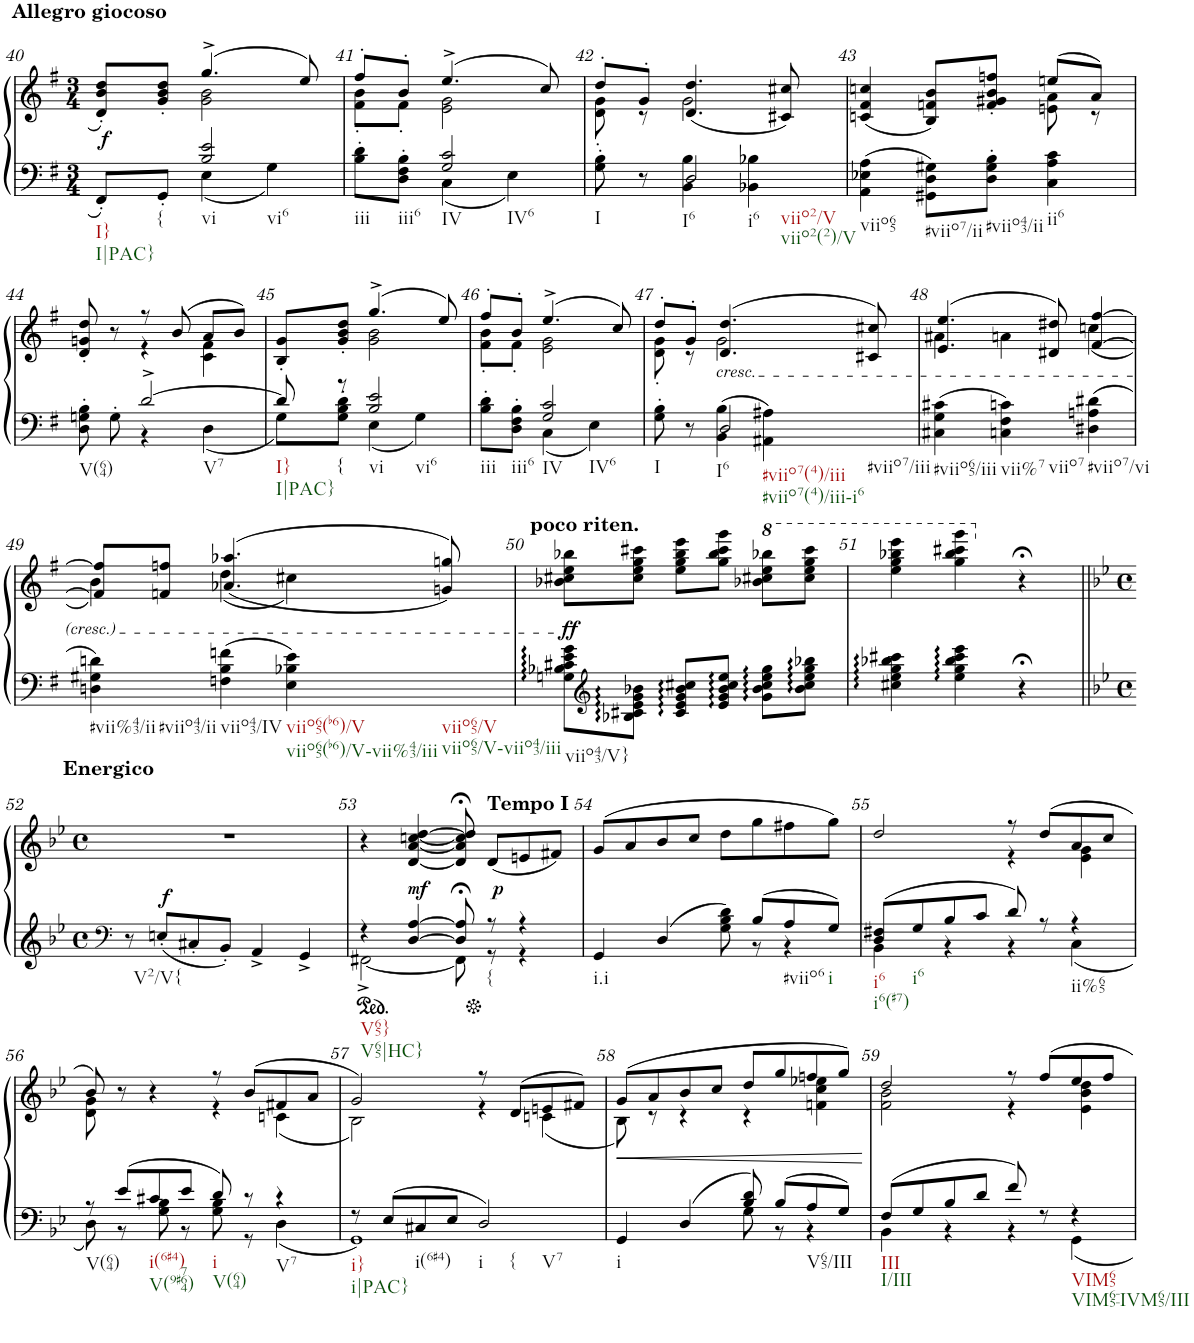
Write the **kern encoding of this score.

**kern	**kern	**dynam
*part1	*part1	*part1
*staff2	*staff1	*staff1/2
*I"Piano	*	*
*I'Pno.	*	*
!!LO:PB:g=z
*clefF4	*clefG2	*
*k[f#]	*k[f#]	*
*M3/4	*M3/4	*
=40	=40	=40
*^	*^	*
!	!	!LO:TX:a:B:t=Allegro giocoso	!	!
!LO:TX:b:t=I}	!	!	!	!
!LO:TX:b:t=I|PAC}	!	!	!	!
!	!	!	!	!LO:DY:b
8FF#'/L	4ryy	8d/' 8b/' 8dd/'L	4ryy	f
!LO:TX:b:t={	!	!	!	!
8GG'/J	.	8g/' 8b/' 8dd/'J	.	.
!LO:TX:b:t=vi	!	!	!	!
!LO:TX:b:t=vi6	!	!	!	!
2B/ 2e/	4E\	(4.gg^/	2g\ 2b\	.
.	4G\	.	.	.
.	.	8ee/)	.	.
=41	=41	=41	=41	=41
!LO:TX:b:t=iii	!	!	!	!
8B\' 8d\'L	4ryy	8ff#'/L	8f#\' 8b\'L	.
!LO:TX:b:t=iii6	!	!	!	!
8D\' 8F#\' 8B\'J	.	8b'/J	8f#'\J	.
!LO:TX:b:t=IV	!	!	!	!
!LO:TX:b:t=IV6	!	!	!	!
2G/ 2c/	4C\	(4.ee^/	2e\ 2g\	.
.	4E\	.	.	.
.	.	8cc/)	.	.
=42	=42	=42	=42	=42
!LO:TX:b:t=I	!	!	!	!
8G\' 8B\'	4ryy	8dd'/L	8d\' 8g\'	.
8r	.	8g'/J	8r	.
!LO:TX:b:t=I6	!	!	!	!
!LO:TX:b:t=i6	!	!	!	!
!LO:TX:b:t=viio2/V	!	!	!	!
!LO:TX:b:t=viio2(2)/V	!	!	!	!
2D/	4BB\ 4B\	(<4.d/ 4.dd/	2g\	.
.	4BB-X\ 4B-X\	.	.	.
.	.	8c#X/ 8cc#X/)	.	.
*v	*v	*	*	*
=43	=43	=43	=43
!LO:TX:b:t=viio65	!	!	!
4AA\ 4E-X\ 4A\	(4cn/ 4f#/ 4ccn/	2ryy	.
!LO:TX:b:t=#viio7/ii	!	!	!
8GG#X\ 8D\ 8G#X\L	8B/ 8fn/ 8b/L)	.	.
!LO:TX:b:t=#viio43/ii	!	!	!
8D\' 8G#\' 8B\'J	8f/' 8g#X/' 8b/' 8ffn/'J	.	.
!LO:TX:b:t=ii6	!	!	!
4C\ 4A\ 4c\	(8een/L	8en\ 8a\	.
.	8a/J)	8r	.
!!LO:LB:g=z	!!
=44	=44	=44	=44
*^	*	*	*
!LO:TX:b:t=V(64)	!	!	!	!
8D\' 8Gn\' 8B\'	4ryy	8d/' 8gn/' 8dd/'	4ryy	.
8G'\	.	8r	.	.
!LO:TX:b:t=V7	!	!	!	!
[2d^/	4r	8r	4r	.
.	.	(8b/	.	.
.	4D\	8a/L	4c\ 4f#\	.
.	.	8b/J)	.	.
=45	=45	=45	=45	=45
!LO:TX:b:t=I}	!	!	!	!
!LO:TX:b:t=I|PAC}	!	!	!	!
8d/]	8G\L	8B/' 8g/'L	4ryy	.
!LO:TX:b:t={	!	!	!	!
8r	8G\'> 8B\'> 8d\'>J	8g/' 8b/' 8dd/'J	.	.
!LO:TX:b:t=vi	!	!	!	!
!LO:TX:b:t=vi6	!	!	!	!
2B/ 2e/	4E\	(4.gg^/	2g\ 2b\	.
.	4G\	.	.	.
.	.	8ee/)	.	.
=46	=46	=46	=46	=46
!LO:TX:b:t=iii	!	!	!	!
8B\' 8d\'L	4ryy	8ff#'/L	8f#\' 8b\'L	.
!LO:TX:b:t=iii6	!	!	!	!
8D\' 8F#\' 8B\'J	.	8b'/J	8f#'\J	.
!LO:TX:b:t=IV	!	!	!	!
!LO:TX:b:t=IV6	!	!	!	!
2G/ 2c/	4C\	(4.ee^/	2e\ 2g\	.
.	4E\	.	.	.
.	.	8cc/)	.	.
=47	=47	=47	=47	=47
!LO:TX:b:t=I	!	!	!	!
8G\' 8B\'	4ryy	8dd'/L	8d\' 8g\'	.
8r	.	8g'/J	8r	.
!	!	!LO:TX:b:i:t=cresc.	!	!
!LO:TX:b:t=I6	!	!	!	!
!LO:TX:b:t=#viio7(4)/iii	!	!	!	!
!LO:TX:b:t=#viio7(4)/iii-i6	!	!	!	!
!LO:TX:b:t=#viio7/iii	!	!	!	!
2D/	4BB\ 4B\	(4.d/ 4.dd/	2g\	.
.	4AA#X\ 4A#X\	.	.	.
.	.	8c#X/ 8cc#X/)	.	.
*v	*v	*	*	*
=48	=48	=48	=48
!LO:TX:b:t=#viio65/iii	!	!	!
4C#X\ 4G\ 4c#X\	(4.e/ 4.ee/	4a#X\	.
!LO:TX:b:t=vii%7	!	!	!
!LO:TX:b:t=viio7	!	!	!
4Cn\ 4F#\ 4cn\	.	4an\	.
.	8d#X/ 8dd#X/)	.	.
!LO:TX:b:t=#viio7/vi	!	!	!
4D#X\ 4An\ 4d#X\	[4f#/ [4ff#/	(4ccn\	.
!!LO:LB:g=z	!!
=49	=49	=49	=49
!LO:TX:b:t=#vii%43/ii	!	!	!
!LO:TX:b:t=#viio43/ii	!	!	!
4Dn\ 4G#X\ 4dn\	8f#/] 8ff#/]L	4b\)	.
.	8fn/ 8ffn/J	.	.
!LO:TX:b:t=viio43/IV	!	!	!
4Fn\ 4B\ 4fn\	(<(4.a-X/ 4.aa-X/	(4dd\	.
!LO:TX:b:t=viio65(b6)/V	!	!	!
!LO:TX:b:t=viio65(b6)/V-vii%43/iii	!	!	!
!LO:TX:b:t=viio65/V	!	!	!
!LO:TX:b:t=viio65/V-viio43/iii	!	!	!
4E\ 4B-X\ 4e\	.	4cc#X\)	.
.	8gn/ 8ggn/))	.	.
*	*v	*v	*
=50	=50	=50
!	!LO:TX:a:B:t=poco riten.	!
!LO:TX:b:t=viio43/V}	!	!
!	!	!LO:DY:b
8Gn\ 8B-X\ 8c#X\ 8e\ 8g\L	8b-X\ 8cc#X\ 8ee\ 8bb-X\L	ff
*clefG2	*	*
8B-X\ 8c#X\ 8e\ 8g\ 8b-X\J	8cc#\ 8ee\ 8gg\ 8ccc#X\J	.
8c#/ 8e/ 8g/ 8b-/ 8cc#X/L	8ee\ 8gg\ 8bb-\ 8eee\L	.
8e/ 8g/ 8b-/ 8cc#/ 8ee/J	8gg\ 8bb-\ 8ccc#\ 8ggg\J	.
*	*8va	*
8g\ 8b-\ 8cc#\ 8ee\ 8gg\L	8bb-X\ 8ccc#X\ 8eee\ 8bbb-X\L	.
8b-\ 8cc#\ 8ee\ 8gg\ 8bb-X\J	8ccc#\ 8eee\ 8ggg\ 8cccc#\J	.
=51	=51	=51
4cc#X\ 4ee\ 4gg\ 4bb-X\ 4ccc#X\	4eee\ 4ggg\ 4bbb-X\ 4eeee\	.
4ee\ 4gg\ 4bb-\ 4ccc#\ 4eee\	4ggg\ 4bbb-\ 4cccc#X\ 4gggg\	.
*	*X8va	*
4r;<	4r;<	.
!!LO:LB:g=z
=52||	=52||	=52||
*clefF4	*	*
*k[b-e-]	*k[b-e-]	*
*M4/4	*M4/4	*
*met(c)	*met(c)	*
!	!LO:TX:a:B:t=Energico	!
!LO:TX:b:t=V2/V{	!	!
8r	1r	.
!	!	!LO:DY:a=2
8En'/L	.	f
8C#X'/	.	.
8BB-'/J	.	.
4AA^/	.	.
4GG^/	.	.
=53	=53	=53
*^	*	*
!LO:TX:b:t=V65}	!	!	!
!LO:TX:b:t=V65|HC}	!	!	!
4r	[2FF#X^\	4r	.
!	!	!	!LO:DY:b
[4D/ [4A/	.	[4d/ [4a/ [4ccn/ [4dd/	mf
8D/];< 8A/];<	8FF#\]	8d/];< 8a/];< 8cc/];< 8dd/];<	.
!	!	!LO:TX:a:B:t=Tempo I	!
!LO:TX:b:t={	!	!	!
!	!	!	!LO:DY:b
8r	8r	(8d/L	p
4r	4r	8en/	.
.	.	8f#X/J)	.
=54	=54	=54	=54
!LO:TX:b:t=i.i	!	!	!
4GG/	8ryy	(8g/L	.
*v	*v	*	*
.	8a/	.
4D/	8b-/	.
.	8cc/J	.
8G\ 8B-\ 8d\	8dd\L	.
*^	*	*
8B-/L	8r	8gg\	.
!LO:TX:b:t=#viio6	!	!	!
8A/	4r	8ff#X\	.
!LO:TX:b:t=i	!	!	!
8G/J	.	8gg\J)	.
=55	=55	=55	=55
*	*	*^	*
!LO:TX:b:t=i6	!	!	!	!
!LO:TX:b:t=i6(#7)	!	!	!	!
8D/ 8F#X/L	4BB-\	2dd/	2ryy	.
!LO:TX:b:t=i6	!	!	!	!
8G/	.	.	.	.
8B-/	4r	.	.	.
8c/J	.	.	.	.
8d/	4r	8r	4r	.
8r	.	(8dd/L	.	.
!LO:TX:b:t=ii%65	!	!	!	!
4r	4C\	8a/	4e-\ 4g\	.
.	.	8cc/J	.	.
!!LO:LB:g=z	!!
=56	=56	=56	=56	=56
!LO:TX:b:t=V(64)	!	!	!	!
8r	8D\	8b-/)	8d\ 8g\	.
8e-/L	8r	8r	4.ryy	.
!LO:TX:b:t=i(6#4)	!	!	!	!
!LO:TX:b:t=V(9#764)	!	!	!	!
8c#X/	8G\ 8B-\	4r	.	.
8e-/J	8r	.	.	.
!LO:TX:b:t=i	!	!	!	!
!LO:TX:b:t=V(64)	!	!	!	!
8d/	8G\ 8B-\	8r	4r	.
8r	8r	(8b-/L	.	.
!LO:TX:b:t=V7	!	!	!	!
4r	4D\	8f#X/	(4cn\	.
.	.	8a/J	.	.
=57	=57	=57	=57	=57
!LO:TX:b:t=i}	!	!	!	!
!LO:TX:b:t=i|PAC}	!	!	!	!
8r	1GG	2g/)	2B-\)	.
8E-/L	.	.	.	.
!LO:TX:b:t=i(6#4)	!	!	!	!
8C#X/	.	.	.	.
8E-/J	.	.	.	.
!LO:TX:b:t=i	!	!	!	!
!LO:TX:b:t={	!	!	!	!
!LO:TX:b:t=V7	!	!	!	!
2D/	.	8r	4r	.
.	.	(8d/L	.	.
.	.	8en/	(4cn\	.
.	.	8f#X/J)	.	.
=58	=58	=58	=58	=58
!LO:TX:b:t=i	!	!	!	!
!	!	!	!	!LO:HP:b
4GG/	2ryy	(8g/L	8B-\)	<
.	.	8a/	8r	.
4D/	.	8b-/	4r	.
.	.	8cc/J	.	.
8B-/ 8d/	8G\	8dd/L	4r	.
8B-/L	8r	8gg/	.	.
!LO:TX:b:t=V65/III	!	!	!	!
8A/	4r	8ffn/	4fn\ 4cc\ 4ee-X\	.
8G/J	.	8gg/J)	.	.
*v	*v	*	*	*
*	*v	*v	*
.	.	[
=59	=59	=59
*^	*^	*
!LO:TX:b:t=III	!	!	!	!
!LO:TX:b:t=I/III	!	!	!	!
8F/L	4BB-\	2dd/	2f\ 2b-\	.
8G/	.	.	.	.
8B-/	4r	.	.	.
8d/J	.	.	.	.
8f/	4r	8r	4r	.
8r	.	8ff/L	.	.
!LO:TX:b:t=VIM65	!	!	!	!
!LO:TX:b:t=VIM65-IVM65/III	!	!	!	!
4r	4GG\	8ee-/	4e-\ 4b-\ 4dd\	.
.	.	8ff/J	.	.
*v	*v	*	*	*
*	*v	*v	*
=	=	=
*-	*-	*-
